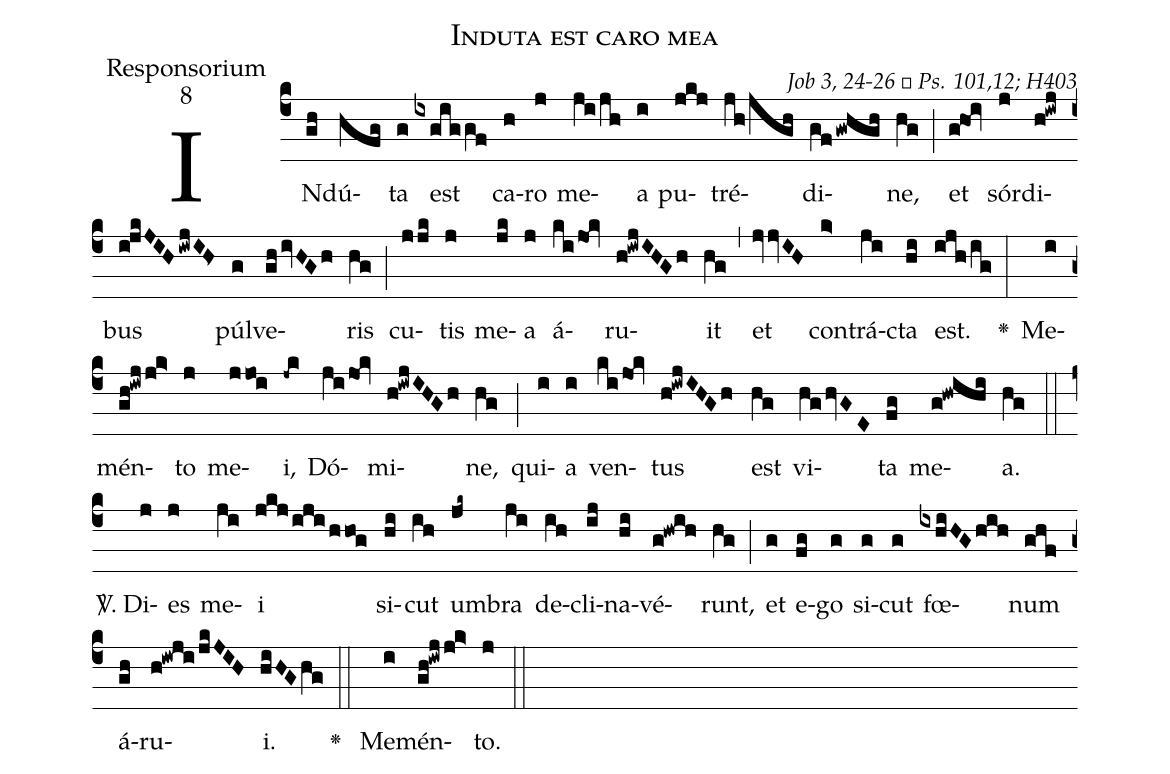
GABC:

name:Induta est caro mea;
office-part:Responsorium;
mode:8;
commentary:Job 3, 24-26 ꝟ Ps. 101,12; H403;
%%
(c4)IN(gh)dú(hfg)ta(g) est(ixgig/gf) ca(h)ro(j) me(ji/jh)a(i) pu(jkj)tré(jh/jgh)di(gfgwhgh)ne,(hg) (;)
et(g!hoi) sór(j)di(h!iwj)bus(i!jkJIHiwjIH>) púl(g)ve(ghivHGh)ris(hg) (;) cu(jjk)tis(j) me(jk)a(j) á(ki/jok)ru(h!iwjIHGh)it(hg) (,) et(jvvIH) con(k>)trá(ji)cta(hi) est.(ijh/ig) (:)
<v>\greheightstar</v>()
Me(i)mén(gh!iwj/jk>)to(j) me(jjoi)i,(-jk) Dó(ji/jok)mi(h!iwjIHGh)ne,(hg) (;) qui(i)a(i) ven(ki/jok)tus(h!iwjIHGh) est(hg) vi(hg/hvGE)ta(fg) me(g!hwihi)a.(hg) (::)
<sp>V/</sp>.
Di(j)es(j) me(ji)i(jkj/iji/hhog) si(hi)cut(ih) um(jk~)bra(ji) de(ih)cli(ij)na(hi)vé(g!hwih)runt,(hg) (;) et(g) e(fg)go(g) si(g)cut(g) fœ(ixhiHGhih)num(ghf) á(gh)ru(h!iwji/jkJIH)i.(hiHGhg) (::)

<v>\greheightstar</v>() Me(i)mén(gh!iwj/jk>)to.(j) (::)
